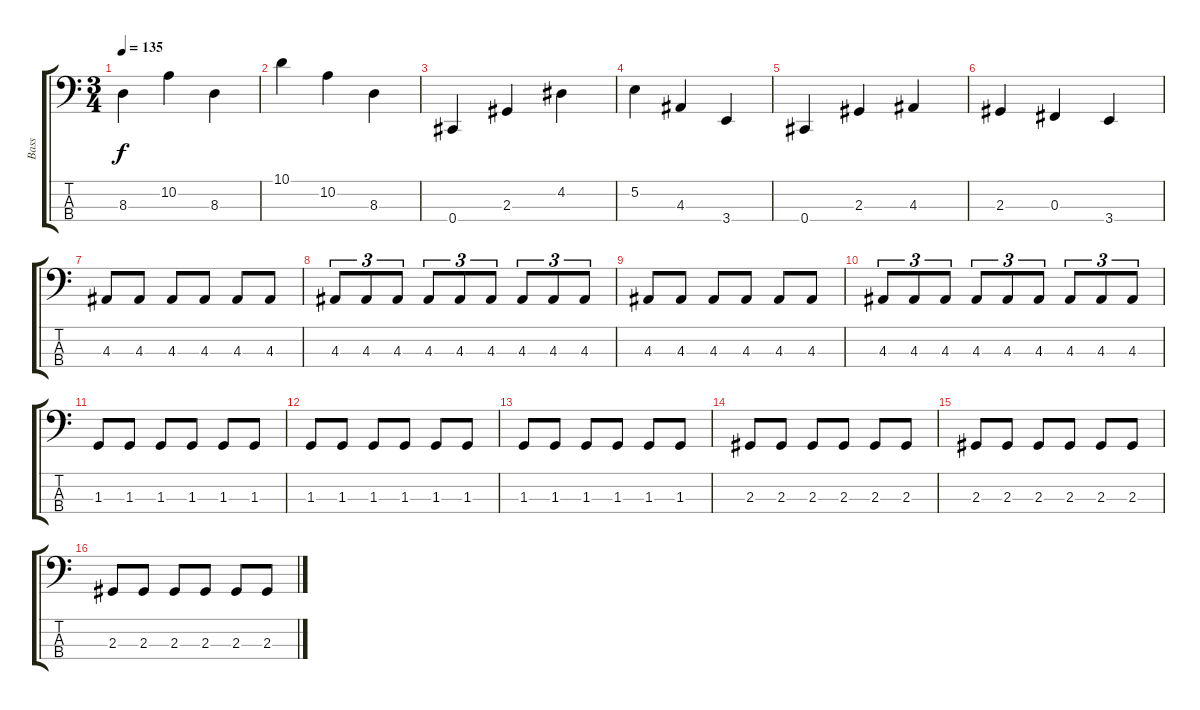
\track ("Bass" "Bass") {mute instrument electricbassfinger}
\staff {score tabs}
\tuning (E2 B1 Gb1 Db1) {hide}
\ts (3 4)
\tempo 135
\clef f4
\ks c
8.3.4{dy f} 10.2.4 8.3.4 |
10.1.4 10.2.4 8.3.4 |
0.4.4 2.3.4 4.2.4 |
5.2.4 4.3.4 3.4.4 |
0.4.4 2.3.4 4.3.4 |
2.3.4 0.3.4 3.4.4 |
4.3.8 4.3.8 4.3.8 4.3.8 4.3.8 4.3.8 |
4.3.8{tu (3 2)} 4.3.8{tu (3 2)} 4.3.8{tu (3 2)} 4.3.8{tu (3 2)} 4.3.8{tu (3 2)} 4.3.8{tu (3 2)} 4.3.8{tu (3 2)} 4.3.8{tu (3 2)} 4.3.8{tu (3 2)} |
4.3.8 4.3.8 4.3.8 4.3.8 4.3.8 4.3.8 |
4.3.8{tu (3 2)} 4.3.8{tu (3 2)} 4.3.8{tu (3 2)} 4.3.8{tu (3 2)} 4.3.8{tu (3 2)} 4.3.8{tu (3 2)} 4.3.8{tu (3 2)} 4.3.8{tu (3 2)} 4.3.8{tu (3 2)} |
1.3.8 1.3.8 1.3.8 1.3.8 1.3.8 1.3.8 |
1.3.8 1.3.8 1.3.8 1.3.8 1.3.8 1.3.8 |
1.3.8 1.3.8 1.3.8 1.3.8 1.3.8 1.3.8 |
2.3.8 2.3.8 2.3.8 2.3.8 2.3.8 2.3.8 |
2.3.8 2.3.8 2.3.8 2.3.8 2.3.8 2.3.8 |
2.3.8 2.3.8 2.3.8 2.3.8 2.3.8 2.3.8
